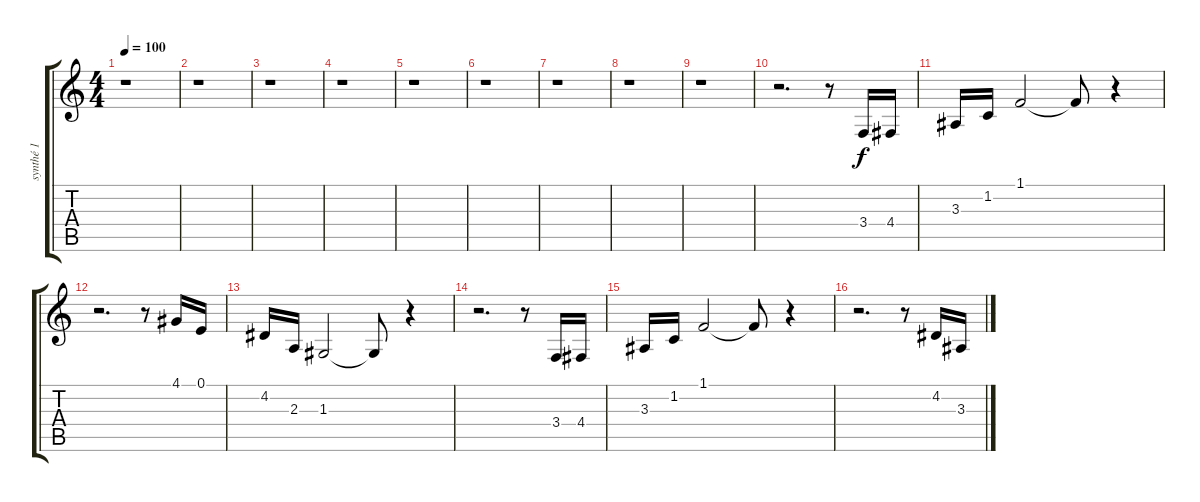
\track ("synthé 1" "synthé 1") {instrument pad1newage}
\staff {score tabs}
\tuning (E4 B3 G3 D3 A2 E2) {hide}
\ts (4 4)
\tempo 100
\clef g2
\ks c
r.1{dy f} |
r.1 |
r.1 |
r.1 |
r.1 |
r.1 |
r.1 |
r.1 |
r.1 |
r.2{d} r.8 3.4.16 4.4.16 |
3.3.16 1.2.16 1.1.2 1.1{t}.8 r.4 |
r.2{d} r.8 4.1.16 0.1.16 |
4.2.16 2.3.16 1.3.2 1.3{t}.8 r.4 |
r.2{d} r.8 3.4.16 4.4.16 |
3.3.16 1.2.16 1.1.2 1.1{t}.8 r.4 |
r.2{d} r.8 4.2.16 3.3.16
